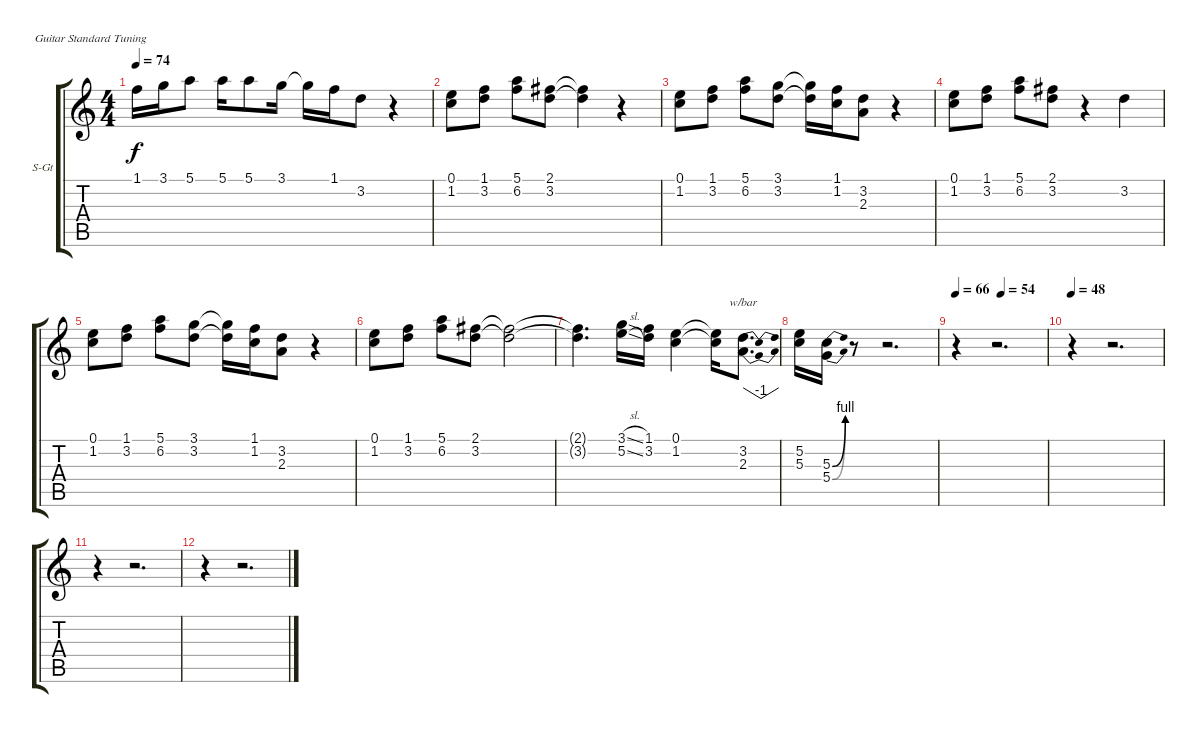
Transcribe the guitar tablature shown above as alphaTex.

\bracketExtendMode groupsimilarinstruments
\firstSystemTrackNameOrientation horizontal
\otherSystemsTrackNameOrientation horizontal
\track ("Vocals" "S-Gt") {instrument tenorsax}
\staff {score tabs}
\tuning (E4 B3 G3 D3 A2 E2)
\displaytranspose 12
\ts (4 4)
\tempo 74
\clef g2
\ks c
1.1.16{dy f} 3.1.16 5.1.8 5.1.16 5.1.8 3.1.16 3.1{t}.16 1.1.16 3.2.8 r.4 |
(0.1 1.2).8 (1.1 3.2).8 (5.1 6.2).8 (2.1 3.2).8 (2.1{t} 3.2{t}).4 r.4 |
(0.1 1.2).8 (1.1 3.2).8 (5.1 6.2).8 (3.1 3.2).8 (3.1{t} 3.2{t}).16 (1.1 1.2).16 (3.2 2.3).8 r.4 |
(0.1 1.2).8 (1.1 3.2).8 (5.1 6.2).8 (2.1 3.2).8 r.4 3.2.4 |
(0.1 1.2).8 (1.1 3.2).8 (5.1 6.2).8 (3.1 3.2).8 (3.1{t} 3.2{t}).16 (1.1 1.2).16 (3.2 2.3).8 r.4 |
(0.1 1.2).8 (1.1 3.2).8 (5.1 6.2).8 (2.1 3.2).8 (2.1{t} 3.2{t}).2 |
(2.1{t} 3.2{t}).4{d} (3.1{sl} 5.2{sl}).16 (1.1 3.2).16 (0.1 1.2).4 (0.1{t} 1.2{t}).16 (3.2 2.3).8{d tbe (dip default 0 0 30 -4 60 0)} |
(5.2 5.3).16 (5.3{be (bend 0 0 60 4)} 5.4{be (bend 0 0 60 4)}).16 r.8 r.2{d} |
\tempo 66
\tempo (54 0.5)
r.4 r.2{d} |
\tempo 48
r.4 r.2{d} |
r.4 r.2{d} |
r.4 r.2{d}
